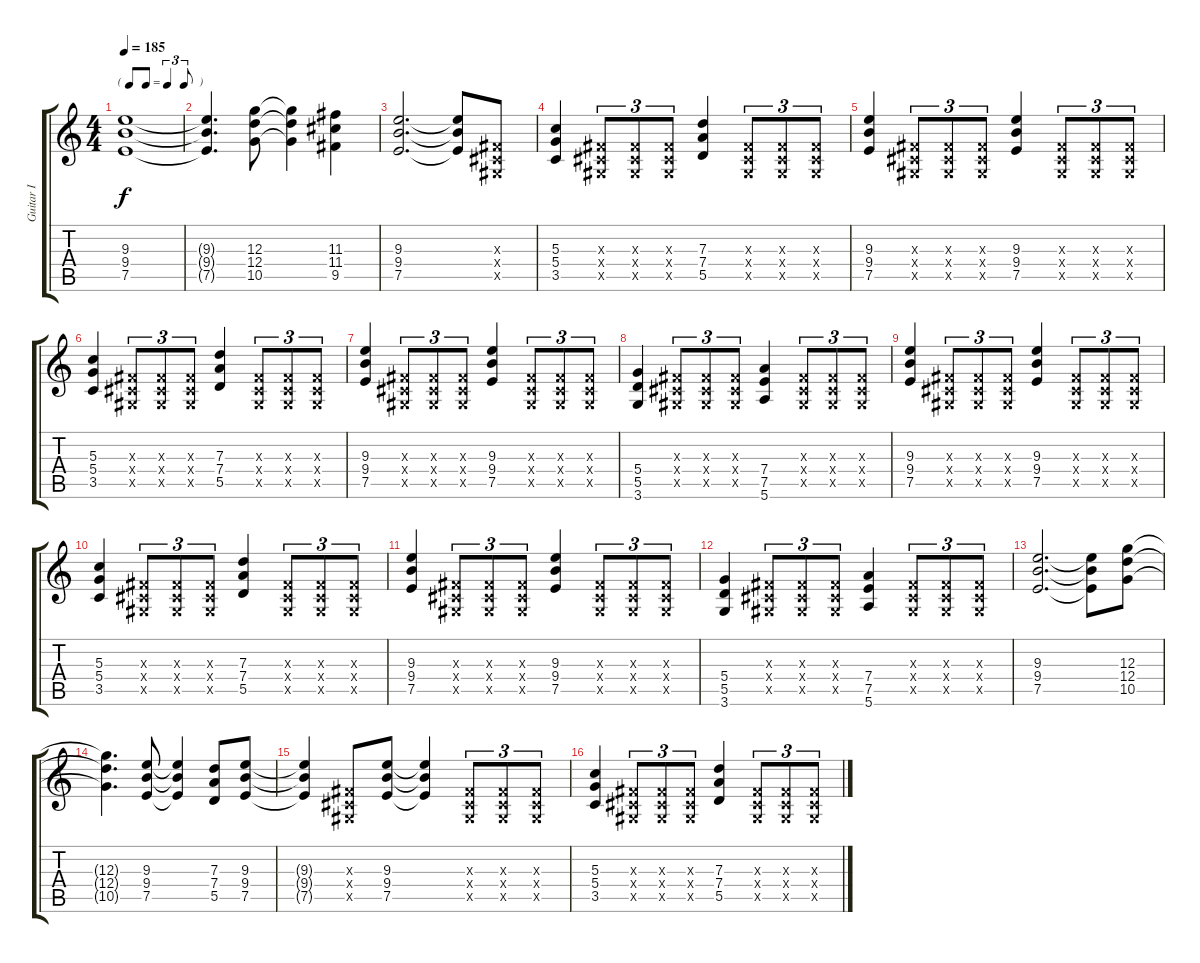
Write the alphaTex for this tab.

\track ("Guitar I" "Guitar I") {instrument overdrivenguitar}
\staff {score tabs}
\tuning (E4 B3 G3 D3 A2 E2) {hide}
\ts (4 4)
\tf triplet8th
\tempo 185
\clef g2
\ks c
(9.3 9.4 7.5).1{dy f} |
(9.3{t} 9.4{t} 7.5{t}).4{d} (12.3 12.4 10.5).8 (12.3{t} 12.4{t} 10.5{t}).4 (11.3 11.4 9.5).4 |
(9.3 9.4 7.5).2{d} (9.3{t} 9.4{t} 7.5{t}).8 (-1.3{x} -1.4{x} -1.5{x}).8 |
(5.3 5.4 3.5).4 (-1.3{x} -1.4{x} -1.5{x}).8{tu (3 2)} (-1.3{x} -1.4{x} -1.5{x}).8{tu (3 2)} (-1.3{x} -1.4{x} -1.5{x}).8{tu (3 2)} (7.3 7.4 5.5).4 (-1.3{x} -1.4{x} -1.5{x}).8{tu (3 2)} (-1.3{x} -1.4{x} -1.5{x}).8{tu (3 2)} (-1.3{x} -1.4{x} -1.5{x}).8{tu (3 2)} |
(9.3 9.4 7.5).4 (-1.3{x} -1.4{x} -1.5{x}).8{tu (3 2)} (-1.3{x} -1.4{x} -1.5{x}).8{tu (3 2)} (-1.3{x} -1.4{x} -1.5{x}).8{tu (3 2)} (9.3 9.4 7.5).4 (-1.3{x} -1.4{x} -1.5{x}).8{tu (3 2)} (-1.3{x} -1.4{x} -1.5{x}).8{tu (3 2)} (-1.3{x} -1.4{x} -1.5{x}).8{tu (3 2)} |
(5.3 5.4 3.5).4 (-1.3{x} -1.4{x} -1.5{x}).8{tu (3 2)} (-1.3{x} -1.4{x} -1.5{x}).8{tu (3 2)} (-1.3{x} -1.4{x} -1.5{x}).8{tu (3 2)} (7.3 7.4 5.5).4 (-1.3{x} -1.4{x} -1.5{x}).8{tu (3 2)} (-1.3{x} -1.4{x} -1.5{x}).8{tu (3 2)} (-1.3{x} -1.4{x} -1.5{x}).8{tu (3 2)} |
(9.3 9.4 7.5).4 (-1.3{x} -1.4{x} -1.5{x}).8{tu (3 2)} (-1.3{x} -1.4{x} -1.5{x}).8{tu (3 2)} (-1.3{x} -1.4{x} -1.5{x}).8{tu (3 2)} (9.3 9.4 7.5).4 (-1.3{x} -1.4{x} -1.5{x}).8{tu (3 2)} (-1.3{x} -1.4{x} -1.5{x}).8{tu (3 2)} (-1.3{x} -1.4{x} -1.5{x}).8{tu (3 2)} |
(5.4 5.5 3.6).4 (-1.3{x} -1.4{x} -1.5{x}).8{tu (3 2)} (-1.3{x} -1.4{x} -1.5{x}).8{tu (3 2)} (-1.3{x} -1.4{x} -1.5{x}).8{tu (3 2)} (7.4 7.5 5.6).4 (-1.3{x} -1.4{x} -1.5{x}).8{tu (3 2)} (-1.3{x} -1.4{x} -1.5{x}).8{tu (3 2)} (-1.3{x} -1.4{x} -1.5{x}).8{tu (3 2)} |
(9.3 9.4 7.5).4 (-1.3{x} -1.4{x} -1.5{x}).8{tu (3 2)} (-1.3{x} -1.4{x} -1.5{x}).8{tu (3 2)} (-1.3{x} -1.4{x} -1.5{x}).8{tu (3 2)} (9.3 9.4 7.5).4 (-1.3{x} -1.4{x} -1.5{x}).8{tu (3 2)} (-1.3{x} -1.4{x} -1.5{x}).8{tu (3 2)} (-1.3{x} -1.4{x} -1.5{x}).8{tu (3 2)} |
(5.3 5.4 3.5).4 (-1.3{x} -1.4{x} -1.5{x}).8{tu (3 2)} (-1.3{x} -1.4{x} -1.5{x}).8{tu (3 2)} (-1.3{x} -1.4{x} -1.5{x}).8{tu (3 2)} (7.3 7.4 5.5).4 (-1.3{x} -1.4{x} -1.5{x}).8{tu (3 2)} (-1.3{x} -1.4{x} -1.5{x}).8{tu (3 2)} (-1.3{x} -1.4{x} -1.5{x}).8{tu (3 2)} |
(9.3 9.4 7.5).4 (-1.3{x} -1.4{x} -1.5{x}).8{tu (3 2)} (-1.3{x} -1.4{x} -1.5{x}).8{tu (3 2)} (-1.3{x} -1.4{x} -1.5{x}).8{tu (3 2)} (9.3 9.4 7.5).4 (-1.3{x} -1.4{x} -1.5{x}).8{tu (3 2)} (-1.3{x} -1.4{x} -1.5{x}).8{tu (3 2)} (-1.3{x} -1.4{x} -1.5{x}).8{tu (3 2)} |
(5.4 5.5 3.6).4 (-1.3{x} -1.4{x} -1.5{x}).8{tu (3 2)} (-1.3{x} -1.4{x} -1.5{x}).8{tu (3 2)} (-1.3{x} -1.4{x} -1.5{x}).8{tu (3 2)} (7.4 7.5 5.6).4 (-1.3{x} -1.4{x} -1.5{x}).8{tu (3 2)} (-1.3{x} -1.4{x} -1.5{x}).8{tu (3 2)} (-1.3{x} -1.4{x} -1.5{x}).8{tu (3 2)} |
(9.3 9.4 7.5).2{d} (9.3{t} 9.4{t} 7.5{t}).8 (12.3 12.4 10.5).8 |
(12.3{t} 12.4{t} 10.5{t}).4{d} (9.3 9.4 7.5).8 (9.3{t} 9.4{t} 7.5{t}).4 (7.3 7.4 5.5).8 (9.3 9.4 7.5).8 |
(9.3{t} 9.4{t} 7.5{t}).4 (-1.3{x} -1.4{x} -1.5{x}).8 (9.3 9.4 7.5).8 (9.3{t} 9.4{t} 7.5{t}).4 (-1.3{x} -1.4{x} -1.5{x}).8{tu (3 2)} (-1.3{x} -1.4{x} -1.5{x}).8{tu (3 2)} (-1.3{x} -1.4{x} -1.5{x}).8{tu (3 2)} |
(5.3 5.4 3.5).4 (-1.3{x} -1.4{x} -1.5{x}).8{tu (3 2)} (-1.3{x} -1.4{x} -1.5{x}).8{tu (3 2)} (-1.3{x} -1.4{x} -1.5{x}).8{tu (3 2)} (7.3 7.4 5.5).4 (-1.3{x} -1.4{x} -1.5{x}).8{tu (3 2)} (-1.3{x} -1.4{x} -1.5{x}).8{tu (3 2)} (-1.3{x} -1.4{x} -1.5{x}).8{tu (3 2)}
